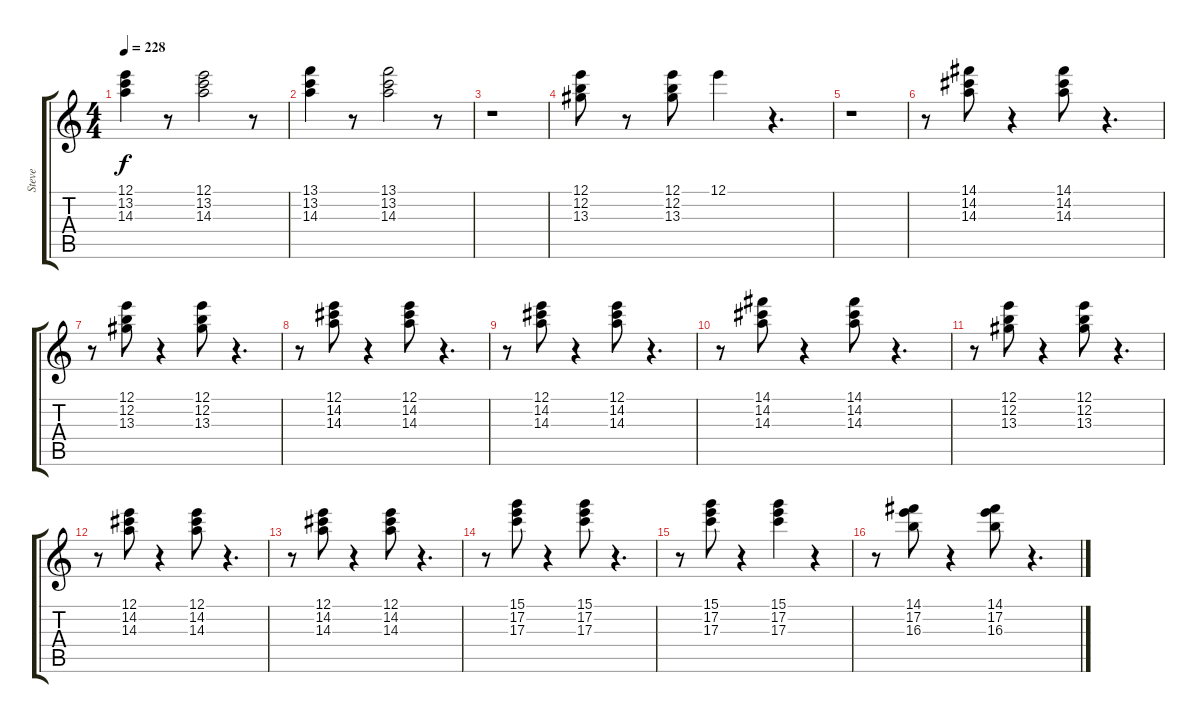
\track ("Steve" "Steve") {instrument electricguitarmuted}
\staff {score tabs}
\tuning (E4 B3 G3 D3 A2 E2) {hide}
\ts (4 4)
\tempo 228
\clef g2
\ks c
(12.1 13.2 14.3).4{dy f} r.8 (12.1 13.2 14.3).2 r.8 |
(13.1 13.2 14.3).4 r.8 (13.1 13.2 14.3).2 r.8 |
r.1 |
(12.1 12.2 13.3).8 r.8 (12.1 12.2 13.3).8 12.1.4 r.4{d} |
r.1 |
r.8 (14.1 14.2 14.3).8 r.4 (14.1 14.2 14.3).8 r.4{d} |
r.8 (12.1 12.2 13.3).8 r.4 (12.1 12.2 13.3).8 r.4{d} |
r.8 (12.1 14.2 14.3).8 r.4 (12.1 14.2 14.3).8 r.4{d} |
r.8 (12.1 14.2 14.3).8 r.4 (12.1 14.2 14.3).8 r.4{d} |
r.8 (14.1 14.2 14.3).8 r.4 (14.1 14.2 14.3).8 r.4{d} |
r.8 (12.1 12.2 13.3).8 r.4 (12.1 12.2 13.3).8 r.4{d} |
r.8 (12.1 14.2 14.3).8 r.4 (12.1 14.2 14.3).8 r.4{d} |
r.8 (12.1 14.2 14.3).8 r.4 (12.1 14.2 14.3).8 r.4{d} |
r.8 (15.1 17.2 17.3).8 r.4 (15.1 17.2 17.3).8 r.4{d} |
r.8 (15.1 17.2 17.3).8 r.4 (15.1 17.2 17.3).4 r.4 |
r.8 (14.1 17.2 16.3).8 r.4 (14.1 17.2 16.3).8 r.4{d}
